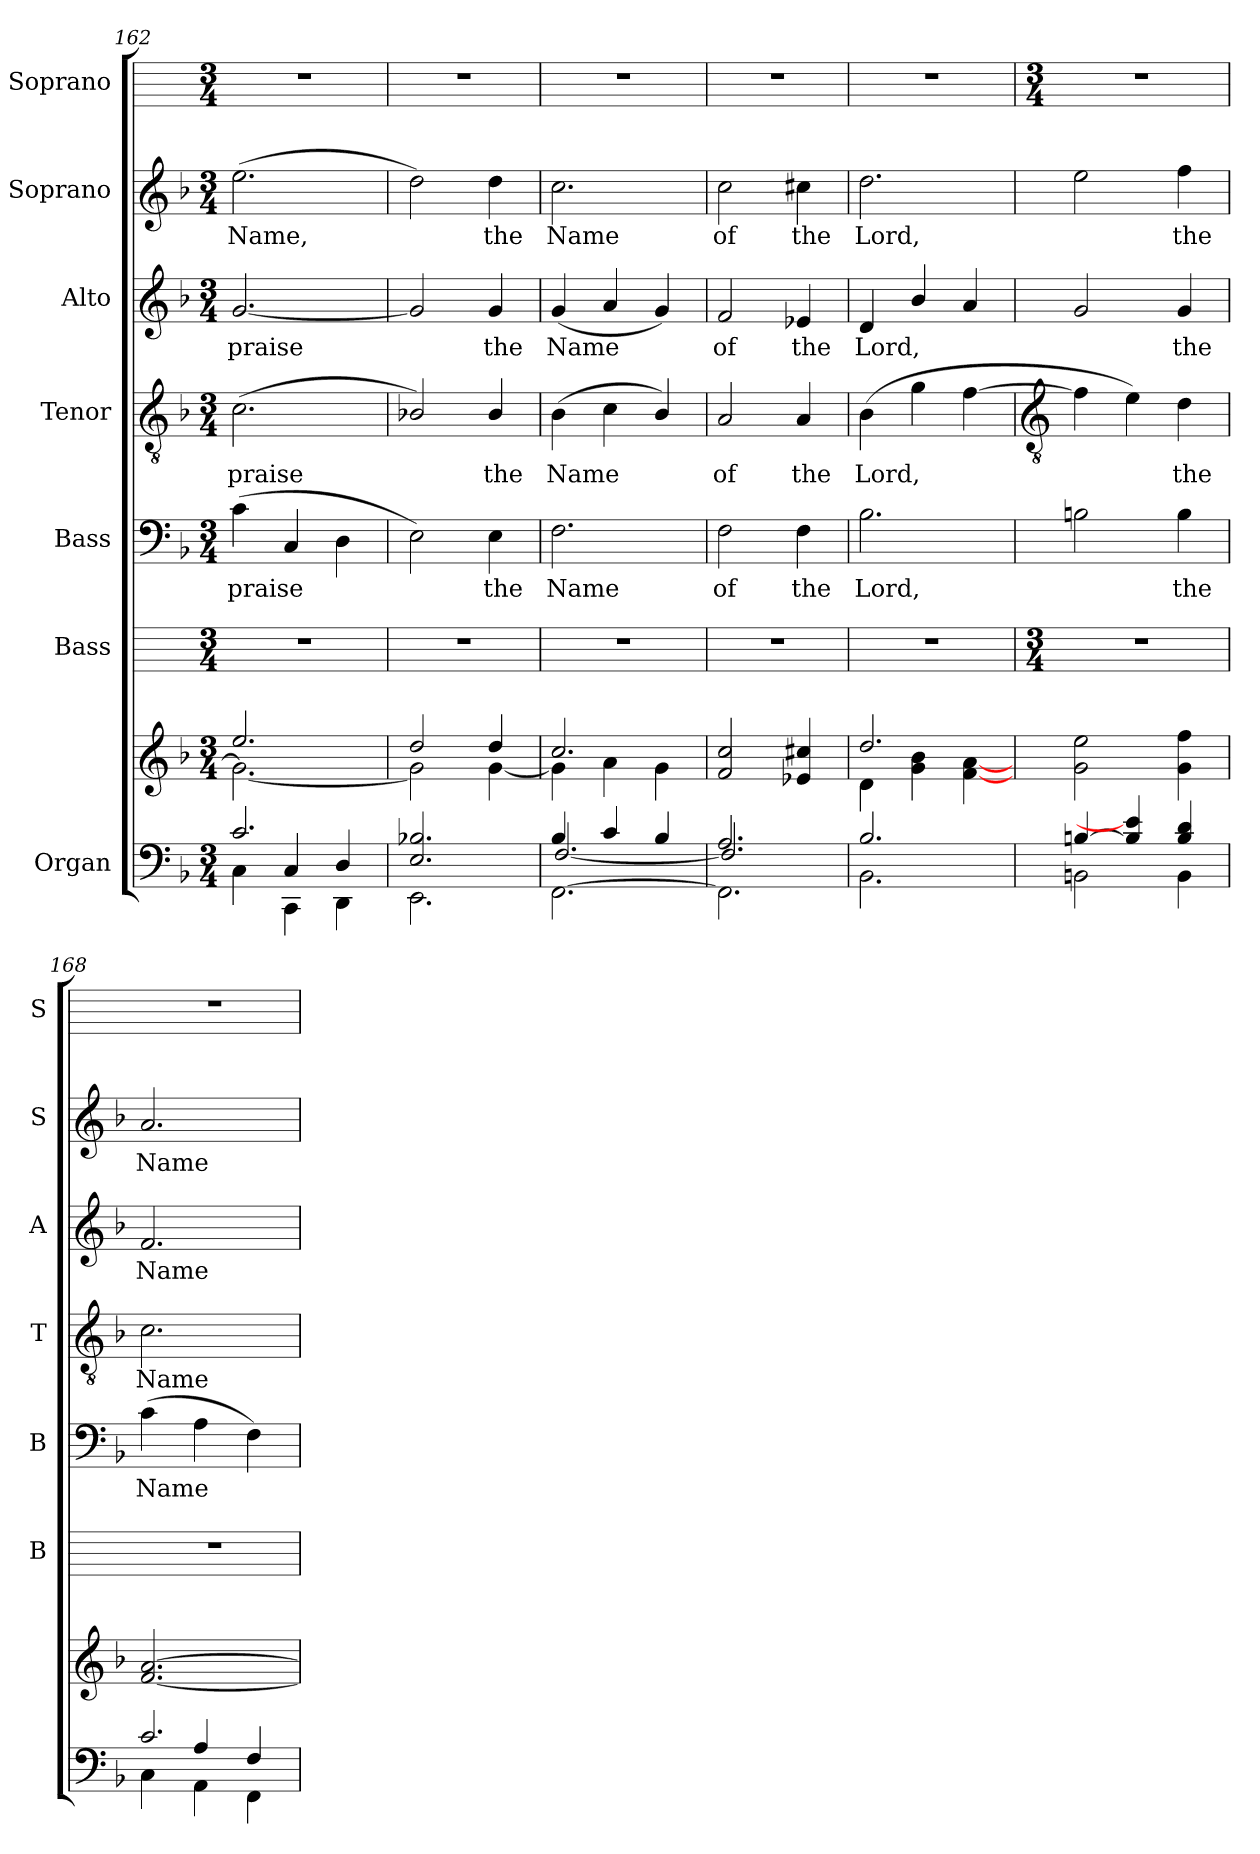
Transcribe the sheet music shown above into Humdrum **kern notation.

**kern	**kern	**kern	**kern	**text	**kern	**text	**kern	**text	**kern	**text	**kern
*part7	*part7	*part6	*part5	*part5	*part4	*part4	*part3	*part3	*part2	*part2	*part1
*staff8	*staff7	*staff6	*staff5	*staff5	*staff4	*staff4	*staff3	*staff3	*staff2	*staff2	*staff1
*I"Organ	*	*I"Bass	*I"Bass	*	*I"Tenor	*	*I"Alto	*	*I"Soprano	*	*I"Soprano
*	*	*I'B	*I'B	*	*I'T	*	*I'A	*	*I'S	*	*I'S
*clefF4	*clefG2	*	*clefF4	*	*clefGv2	*	*clefG2	*	*clefG2	*	*
*k[b-]	*k[b-]	*	*k[b-]	*	*k[b-]	*	*k[b-]	*	*k[b-]	*	*
*F:	*F:	*	*F:	*	*F:	*	*F:	*	*F:	*	*
*M3/4	*M3/4	*M3/4	*M3/4	*	*M3/4	*	*M3/4	*	*M3/4	*	*M3/4
=162	=162	=162	=162	=162	=162	=162	=162	=162	=162	=162	=162
*^	*^	*	*	*	*	*	*	*	*	*	*
*	*^	*	*	*	*	*	*	*	*	*	*	*	*
!	!	!	!	!	!	!	!LO:LY:b	!	!LO:LY:b	!	!LO:LY:b	!	!LO:LY:b	!
2.c/	4ryy	4C\	2.ee/	2.g\_	2.r	(>4c	praise	(<2.c	praise	[2.g	praise	(>2.ee	Name,	2.r
.	4C/	4CC\	.	.	.	4C	.	.	.	.	.	.	.	.
.	4D/	4DD\	.	.	.	4D	.	.	.	.	.	.	.	.
=163	=163	=163	=163	=163	=163	=163	=163	=163	=163	=163	=163	=163	=163	=163
2.E/ 2.B-X/	2.ryy	2.EE\	2dd/	2g\]	2.r	2E\)	.	2B-X/)	.	2g]	.	2dd)	.	2.r
!	!	!	!	!	!	!	!LO:LY:b	!	!LO:LY:b	!	!LO:LY:b	!	!LO:LY:b	!
.	.	.	4dd/	[4g\	.	4E\	the	4B-/	the	4g	the	4dd	the	.
=164	=164	=164	=164	=164	=164	=164	=164	=164	=164	=164	=164	=164	=164	=164
!	!	!	!	!	!	!	!LO:LY:b	!	!LO:LY:b	!	!LO:LY:b	!	!LO:LY:b	!
4B-/	[2.F/	[2.FF\	2.cc/	4g\]	2.r	2.F	Name	(>4B-	Name	(<4g	Name	2.cc	Name	2.r
4c/	.	.	.	4a\	.	.	.	4c	.	4a	.	.	.	.
4B-/	.	.	.	4g\	.	.	.	4B-/)	.	4g)	.	.	.	.
=165	=165	=165	=165	=165	=165	=165	=165	=165	=165	=165	=165	=165	=165	=165
!	!	!	!	!	!	!	!LO:LY:b	!	!LO:LY:b	!	!LO:LY:b	!	!LO:LY:b	!
2.A/	2.F/]	2.FF\]	2f/ 2cc/	2.ryy	2.r	2F	of	2A	of	2f	of	2cc	of	2.r
!	!	!	!	!	!	!	!LO:LY:b	!	!LO:LY:b	!	!LO:LY:b	!	!LO:LY:b	!
.	.	.	4e-X/ 4cc#X/	.	.	4F	the	4A	the	4e-X	the	4cc#X	the	.
=166	=166	=166	=166	=166	=166	=166	=166	=166	=166	=166	=166	=166	=166	=166
!	!	!	!	!	!	!	!LO:LY:b	!	!LO:LY:b	!	!LO:LY:b	!	!LO:LY:b	!
2.B-/	2.ryy	2.BB-\	2.dd/	4d\	2.r	2.B-	Lord,	(>4B-	Lord,	4d	Lord,	2.dd	Lord,	2.r
.	.	.	.	4g\ 4b-\	.	.	.	4g\	.	4b-/	.	.	.	.
.	.	.	.	[4f\ [4a\	.	.	.	[4f	.	4a	.	.	.	.
*	*	*	*v	*v	*	*	*	*	*	*	*	*	*	*
!!LO:LB:g=z
=167	=167	=167	=167	=167	=167	=167	=167	=167	=167	=167	=167	=167	=167
*	*	*	*	*	*	*	*clefGv2	*	*	*	*	*	*
*	*	*	*	*M3/4	*	*	*	*	*	*	*	*	*M3/4
[4Bn/	2.ryy	2BBn\	2g 2ee	2.r	2Bn	.	4f]	.	2g	.	2ee	.	2.r
4B/] 4e/]	.	.	.	.	.	.	4e)	.	.	.	.	.	.
!	!	!	!	!	!	!LO:LY:b	!	!LO:LY:b	!	!LO:LY:b	!	!LO:LY:b	!
4B/ 4d/	.	4BB\	4g 4ff	.	4B	the	4d	the	4g	the	4ff	the	.
=168	=168	=168	=168	=168	=168	=168	=168	=168	=168	=168	=168	=168	=168
!	!	!	!	!	!	!LO:LY:b	!	!LO:LY:b	!	!LO:LY:b	!	!LO:LY:b	!
2.c/	4ryy	4C\	[2.f [2.a	2.r	(>4c	Name	2.c	Name	2.f	Name	2.a	Name	2.r
.	4A/	4AA\	.	.	4A	.	.	.	.	.	.	.	.
.	4F/	4FF\	.	.	4F)	.	.	.	.	.	.	.	.
*v	*v	*v	*	*	*	*	*	*	*	*	*	*	*
=	=	=	=	=	=	=	=	=	=	=	=
*-	*-	*-	*-	*-	*-	*-	*-	*-	*-	*-	*-
